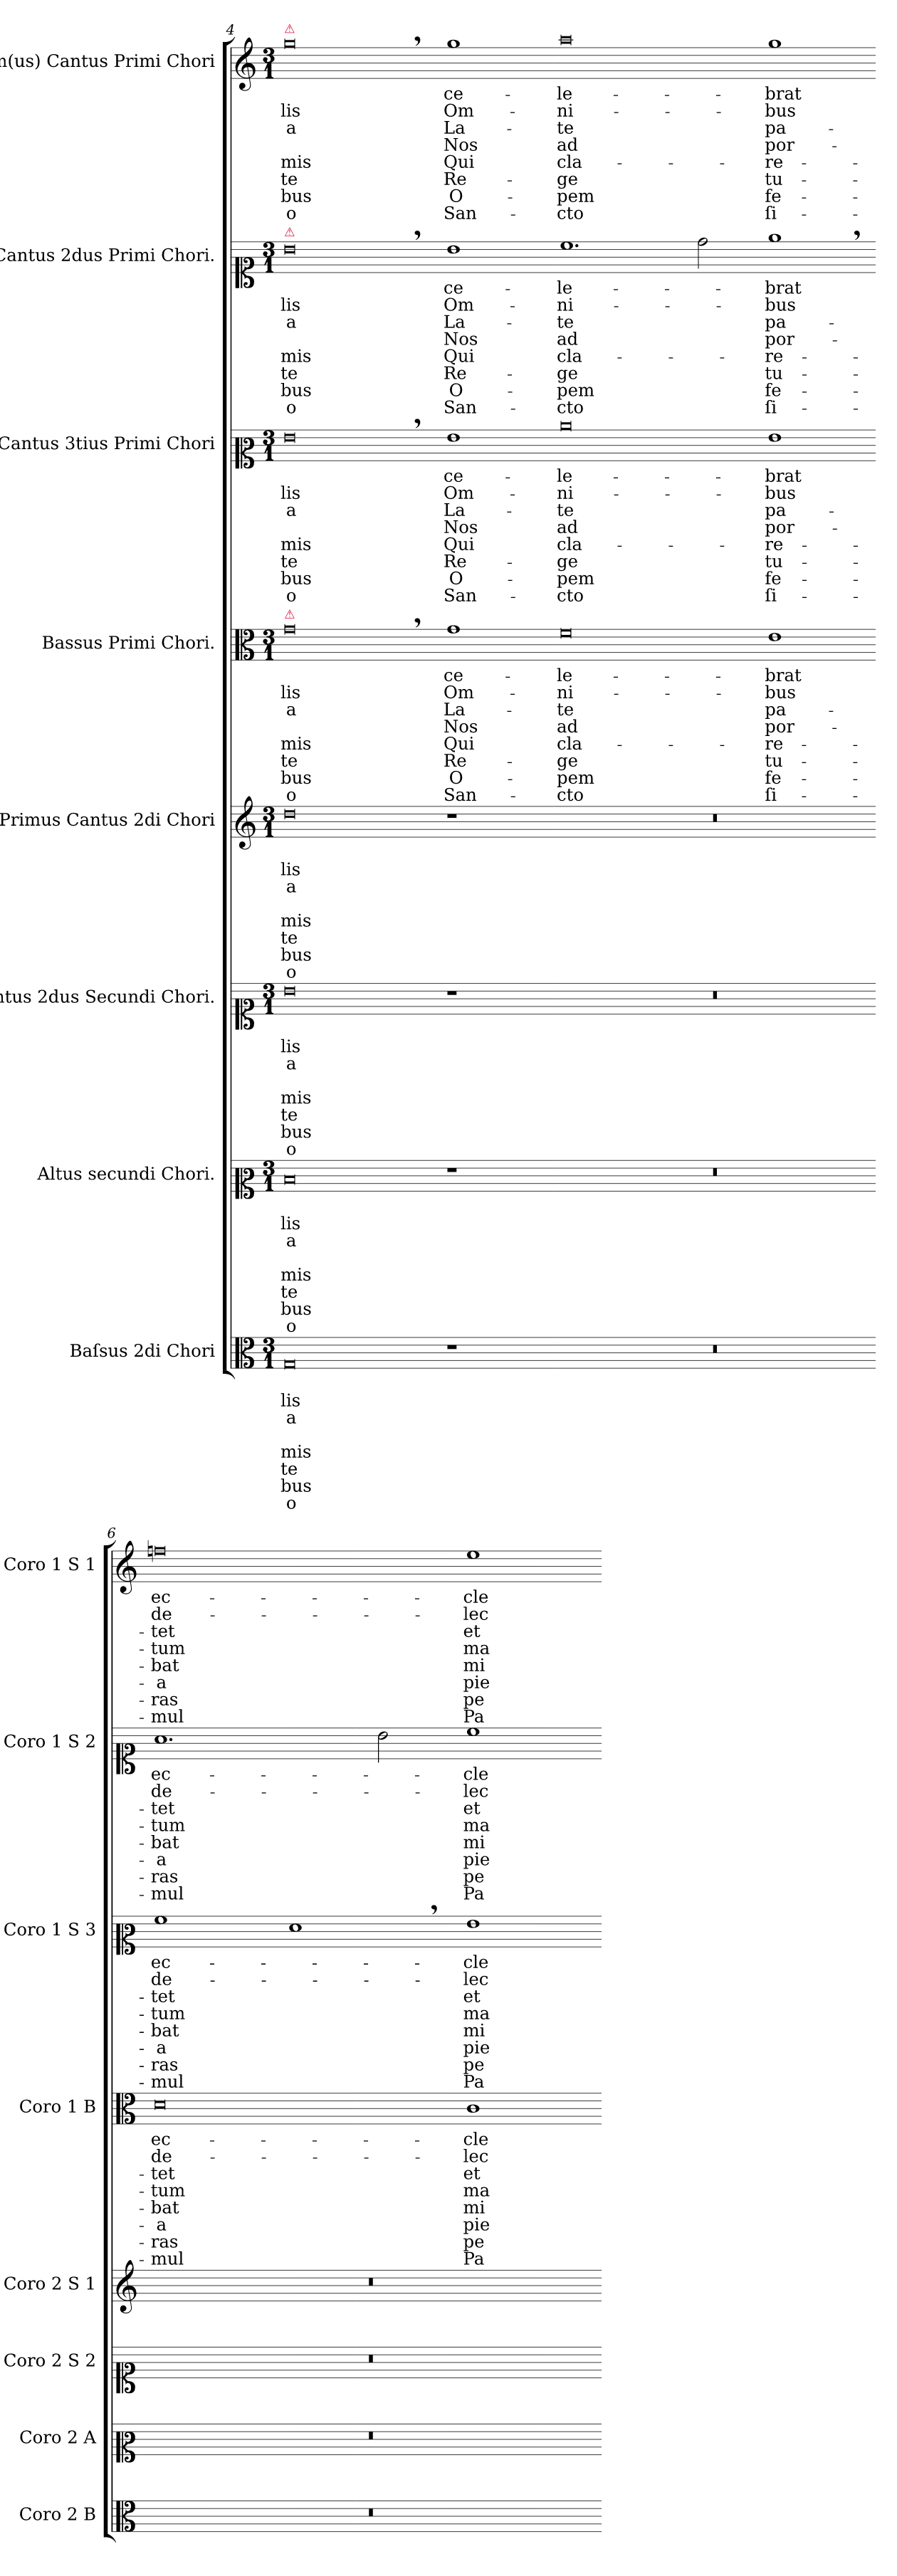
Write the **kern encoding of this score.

**kern	**text	**text	**text	**text	**text	**text	**text	**text	**kern	**text	**text	**text	**text	**text	**text	**text	**text	**kern	**text	**text	**text	**text	**text	**text	**text	**text	**kern	**text	**text	**text	**text	**text	**text	**text	**text	**kern	**text	**text	**text	**text	**text	**text	**text	**text	**kern	**text	**text	**text	**text	**text	**text	**text	**text	**kern	**text	**text	**text	**text	**text	**text	**text	**text	**kern	**text	**text	**text	**text	**text	**text	**text	**text
*part8	*part8	*part8	*part8	*part8	*part8	*part8	*part8	*part8	*part7	*part7	*part7	*part7	*part7	*part7	*part7	*part7	*part7	*part6	*part6	*part6	*part6	*part6	*part6	*part6	*part6	*part6	*part5	*part5	*part5	*part5	*part5	*part5	*part5	*part5	*part5	*part4	*part4	*part4	*part4	*part4	*part4	*part4	*part4	*part4	*part3	*part3	*part3	*part3	*part3	*part3	*part3	*part3	*part3	*part2	*part2	*part2	*part2	*part2	*part2	*part2	*part2	*part2	*part1	*part1	*part1	*part1	*part1	*part1	*part1	*part1	*part1
*staff8	*staff8	*staff8	*staff8	*staff8	*staff8	*staff8	*staff8	*staff8	*staff7	*staff7	*staff7	*staff7	*staff7	*staff7	*staff7	*staff7	*staff7	*staff6	*staff6	*staff6	*staff6	*staff6	*staff6	*staff6	*staff6	*staff6	*staff5	*staff5	*staff5	*staff5	*staff5	*staff5	*staff5	*staff5	*staff5	*staff4	*staff4	*staff4	*staff4	*staff4	*staff4	*staff4	*staff4	*staff4	*staff3	*staff3	*staff3	*staff3	*staff3	*staff3	*staff3	*staff3	*staff3	*staff2	*staff2	*staff2	*staff2	*staff2	*staff2	*staff2	*staff2	*staff2	*staff1	*staff1	*staff1	*staff1	*staff1	*staff1	*staff1	*staff1	*staff1
*I"Baſsus 2di Chori	*	*	*	*	*	*	*	*	*I"Altus secundi Chori.	*	*	*	*	*	*	*	*	*I"Cantus 2dus Secundi Chori.	*	*	*	*	*	*	*	*	*I"Primus Cantus 2di Chori	*	*	*	*	*	*	*	*	*I"Bassus Primi Chori.	*	*	*	*	*	*	*	*	*I"Cantus 3tius Primi Chori	*	*	*	*	*	*	*	*	*I"Cantus 2dus Primi Chori.	*	*	*	*	*	*	*	*	*I"Im(us) Cantus Primi Chori	*	*	*	*	*	*	*	*
*I'Coro 2 B	*	*	*	*	*	*	*	*	*I'Coro 2 A	*	*	*	*	*	*	*	*	*I'Coro 2 S 2	*	*	*	*	*	*	*	*	*I'Coro 2 S 1	*	*	*	*	*	*	*	*	*I'Coro 1 B	*	*	*	*	*	*	*	*	*I'Coro 1 S 3	*	*	*	*	*	*	*	*	*I'Coro 1 S 2	*	*	*	*	*	*	*	*	*I'Coro 1 S 1	*	*	*	*	*	*	*	*
*clefC3	*	*	*	*	*	*	*	*	*clefC2	*	*	*	*	*	*	*	*	*clefC1	*	*	*	*	*	*	*	*	*clefG2	*	*	*	*	*	*	*	*	*clefC3	*	*	*	*	*	*	*	*	*clefC2	*	*	*	*	*	*	*	*	*clefC1	*	*	*	*	*	*	*	*	*clefG2	*	*	*	*	*	*	*	*
*k[]	*	*	*	*	*	*	*	*	*k[]	*	*	*	*	*	*	*	*	*k[]	*	*	*	*	*	*	*	*	*k[]	*	*	*	*	*	*	*	*	*k[]	*	*	*	*	*	*	*	*	*k[]	*	*	*	*	*	*	*	*	*k[]	*	*	*	*	*	*	*	*	*k[]	*	*	*	*	*	*	*	*
*C:	*	*	*	*	*	*	*	*	*C:	*	*	*	*	*	*	*	*	*C:	*	*	*	*	*	*	*	*	*C:	*	*	*	*	*	*	*	*	*C:	*	*	*	*	*	*	*	*	*C:	*	*	*	*	*	*	*	*	*C:	*	*	*	*	*	*	*	*	*C:	*	*	*	*	*	*	*	*
*M3/1	*	*	*	*	*	*	*	*	*M3/1	*	*	*	*	*	*	*	*	*M3/1	*	*	*	*	*	*	*	*	*M3/1	*	*	*	*	*	*	*	*	*M3/1	*	*	*	*	*	*	*	*	*M3/1	*	*	*	*	*	*	*	*	*M3/1	*	*	*	*	*	*	*	*	*M3/1	*	*	*	*	*	*	*	*
=4	=4	=4	=4	=4	=4	=4	=4	=4	=4	=4	=4	=4	=4	=4	=4	=4	=4	=4	=4	=4	=4	=4	=4	=4	=4	=4	=4	=4	=4	=4	=4	=4	=4	=4	=4	=4	=4	=4	=4	=4	=4	=4	=4	=4	=4	=4	=4	=4	=4	=4	=4	=4	=4	=4	=4	=4	=4	=4	=4	=4	=4	=4	=4	=4	=4	=4	=4	=4	=4	=4	=4
!	!	!	!	!	!	!	!	!	!	!	!	!	!	!	!	!	!	!	!	!	!	!	!	!	!	!	!	!	!	!	!	!	!	!	!	!	!	!	!	!	!	!	!	!	!	!	!	!	!	!	!	!	!	!	!	!	!	!	!	!	!	!	!LO:TX:a:color=crimson:t=⚠	!	!	!	!	!	!	!	!
!	!	!	!	!	!	!	!	!	!	!	!	!	!	!	!	!	!	!	!	!	!	!	!	!	!	!	!	!	!	!	!	!	!	!	!	!	!	!	!	!	!	!	!	!	!	!	!	!	!	!	!	!	!	!LO:TX:a:color=crimson:t=⚠	!	!	!	!	!	!	!	!	!	!	!	!	!	!	!	!	!
!	!	!	!	!	!	!	!	!	!	!	!	!	!	!	!	!	!	!	!	!	!	!	!	!	!	!	!	!	!	!	!	!	!	!	!	!LO:TX:a:color=crimson:t=⚠	!	!	!	!	!	!	!	!	!	!	!	!	!	!	!	!	!	!	!	!	!	!	!	!	!	!	!	!	!	!	!	!	!	!	!
0G	.	-lis	-a	.	-mis	-te	-bus	-o	0d	.	-lis	-a	.	-mis	-te	-bus	-o	0b	.	-lis	-a	.	-mis	-te	-bus	-o	0dd	.	-lis	-a	.	-mis	-te	-bus	-o	0g,<	.	-lis	-a	.	-mis	-te	-bus	-o	0g,<	.	-lis	-a	.	-mis	-te	-bus	-o	0b,<	.	-lis	-a	.	-mis	-te	-bus	-o	0gg,<	.	-lis	-a	.	-mis	-te	-bus	-o
1r	.	.	.	.	.	.	.	.	1r	.	.	.	.	.	.	.	.	1r	.	.	.	.	.	.	.	.	1r	.	.	.	.	.	.	.	.	1g	ce-	Om-	La-	Nos	Qui	Re-	O-	San-	1g	ce-	Om-	La-	Nos	Qui	Re-	O-	San-	1b	ce-	Om-	La-	Nos	Qui	Re-	O-	San-	1gg	ce-	Om-	La-	Nos	Qui	Re-	O-	San-
=5-	=5-	=5-	=5-	=5-	=5-	=5-	=5-	=5-	=5-	=5-	=5-	=5-	=5-	=5-	=5-	=5-	=5-	=5-	=5-	=5-	=5-	=5-	=5-	=5-	=5-	=5-	=5-	=5-	=5-	=5-	=5-	=5-	=5-	=5-	=5-	=5-	=5-	=5-	=5-	=5-	=5-	=5-	=5-	=5-	=5-	=5-	=5-	=5-	=5-	=5-	=5-	=5-	=5-	=5-	=5-	=5-	=5-	=5-	=5-	=5-	=5-	=5-	=5-	=5-	=5-	=5-	=5-	=5-	=5-	=5-	=5-
0.r	.	.	.	.	.	.	.	.	0.r	.	.	.	.	.	.	.	.	0.r	.	.	.	.	.	.	.	.	0.r	.	.	.	.	.	.	.	.	0f	-le-	-ni-	-te	ad	cla-	-ge	-pem	-cto	0cc	-le-	-ni-	-te	ad	cla-	-ge	-pem	-cto	1.cc	-le-	-ni-	-te	ad	cla-	-ge	-pem	-cto	0aa	-le-	-ni-	-te	ad	cla-	-ge	-pem	-cto
.	.	.	.	.	.	.	.	.	.	.	.	.	.	.	.	.	.	.	.	.	.	.	.	.	.	.	.	.	.	.	.	.	.	.	.	.	.	.	.	.	.	.	.	.	.	.	.	.	.	.	.	.	.	2dd\	.	.	.	.	.	.	.	.	.	.	.	.	.	.	.	.	.
.	.	.	.	.	.	.	.	.	.	.	.	.	.	.	.	.	.	.	.	.	.	.	.	.	.	.	.	.	.	.	.	.	.	.	.	1e	-brat	-bus	pa-	por-	-re-	tu-	fe-	ſi-	1g	-brat	-bus	pa-	por-	-re-	tu-	fe-	ſi-	1ee,<	-brat	-bus	pa-	por-	-re-	tu-	fe-	ſi-	1gg	-brat	-bus	pa-	por-	-re-	tu-	fe-	ſi-
=6-	=6-	=6-	=6-	=6-	=6-	=6-	=6-	=6-	=6-	=6-	=6-	=6-	=6-	=6-	=6-	=6-	=6-	=6-	=6-	=6-	=6-	=6-	=6-	=6-	=6-	=6-	=6-	=6-	=6-	=6-	=6-	=6-	=6-	=6-	=6-	=6-	=6-	=6-	=6-	=6-	=6-	=6-	=6-	=6-	=6-	=6-	=6-	=6-	=6-	=6-	=6-	=6-	=6-	=6-	=6-	=6-	=6-	=6-	=6-	=6-	=6-	=6-	=6-	=6-	=6-	=6-	=6-	=6-	=6-	=6-	=6-
0.r	.	.	.	.	.	.	.	.	0.r	.	.	.	.	.	.	.	.	0.r	.	.	.	.	.	.	.	.	0.r	.	.	.	.	.	.	.	.	0d	ec-	de-	-tet	-tum	-bat	-a	-ras	-mul	1a	ec-	de-	-tet	-tum	-bat	-a	-ras	-mul	1.a	ec-	de-	-tet	-tum	-bat	-a	-ras	-mul	0ffn	ec-	de-	-tet	-tum	-bat	-a	-ras	-mul
.	.	.	.	.	.	.	.	.	.	.	.	.	.	.	.	.	.	.	.	.	.	.	.	.	.	.	.	.	.	.	.	.	.	.	.	.	.	.	.	.	.	.	.	.	1f,<	.	.	.	.	.	.	.	.	.	.	.	.	.	.	.	.	.	.	.	.	.	.	.	.	.	.
.	.	.	.	.	.	.	.	.	.	.	.	.	.	.	.	.	.	.	.	.	.	.	.	.	.	.	.	.	.	.	.	.	.	.	.	.	.	.	.	.	.	.	.	.	.	.	.	.	.	.	.	.	.	2b\	.	.	.	.	.	.	.	.	.	.	.	.	.	.	.	.	.
.	.	.	.	.	.	.	.	.	.	.	.	.	.	.	.	.	.	.	.	.	.	.	.	.	.	.	.	.	.	.	.	.	.	.	.	1c	-cle-	-lec-	et	ma-	mi-	pie-	pe-	Pa-	1g	-cle-	-lec-	et	ma-	mi-	pie-	pe-	Pa-	1cc	-cle-	-lec-	et	ma-	mi-	pie-	pe-	Pa-	1ee	-cle-	-lec-	et	ma-	mi-	pie-	pe-	Pa-
=-	=-	=-	=-	=-	=-	=-	=-	=-	=-	=-	=-	=-	=-	=-	=-	=-	=-	=-	=-	=-	=-	=-	=-	=-	=-	=-	=-	=-	=-	=-	=-	=-	=-	=-	=-	=-	=-	=-	=-	=-	=-	=-	=-	=-	=-	=-	=-	=-	=-	=-	=-	=-	=-	=-	=-	=-	=-	=-	=-	=-	=-	=-	=-	=-	=-	=-	=-	=-	=-	=-	=-
*-	*-	*-	*-	*-	*-	*-	*-	*-	*-	*-	*-	*-	*-	*-	*-	*-	*-	*-	*-	*-	*-	*-	*-	*-	*-	*-	*-	*-	*-	*-	*-	*-	*-	*-	*-	*-	*-	*-	*-	*-	*-	*-	*-	*-	*-	*-	*-	*-	*-	*-	*-	*-	*-	*-	*-	*-	*-	*-	*-	*-	*-	*-	*-	*-	*-	*-	*-	*-	*-	*-	*-
